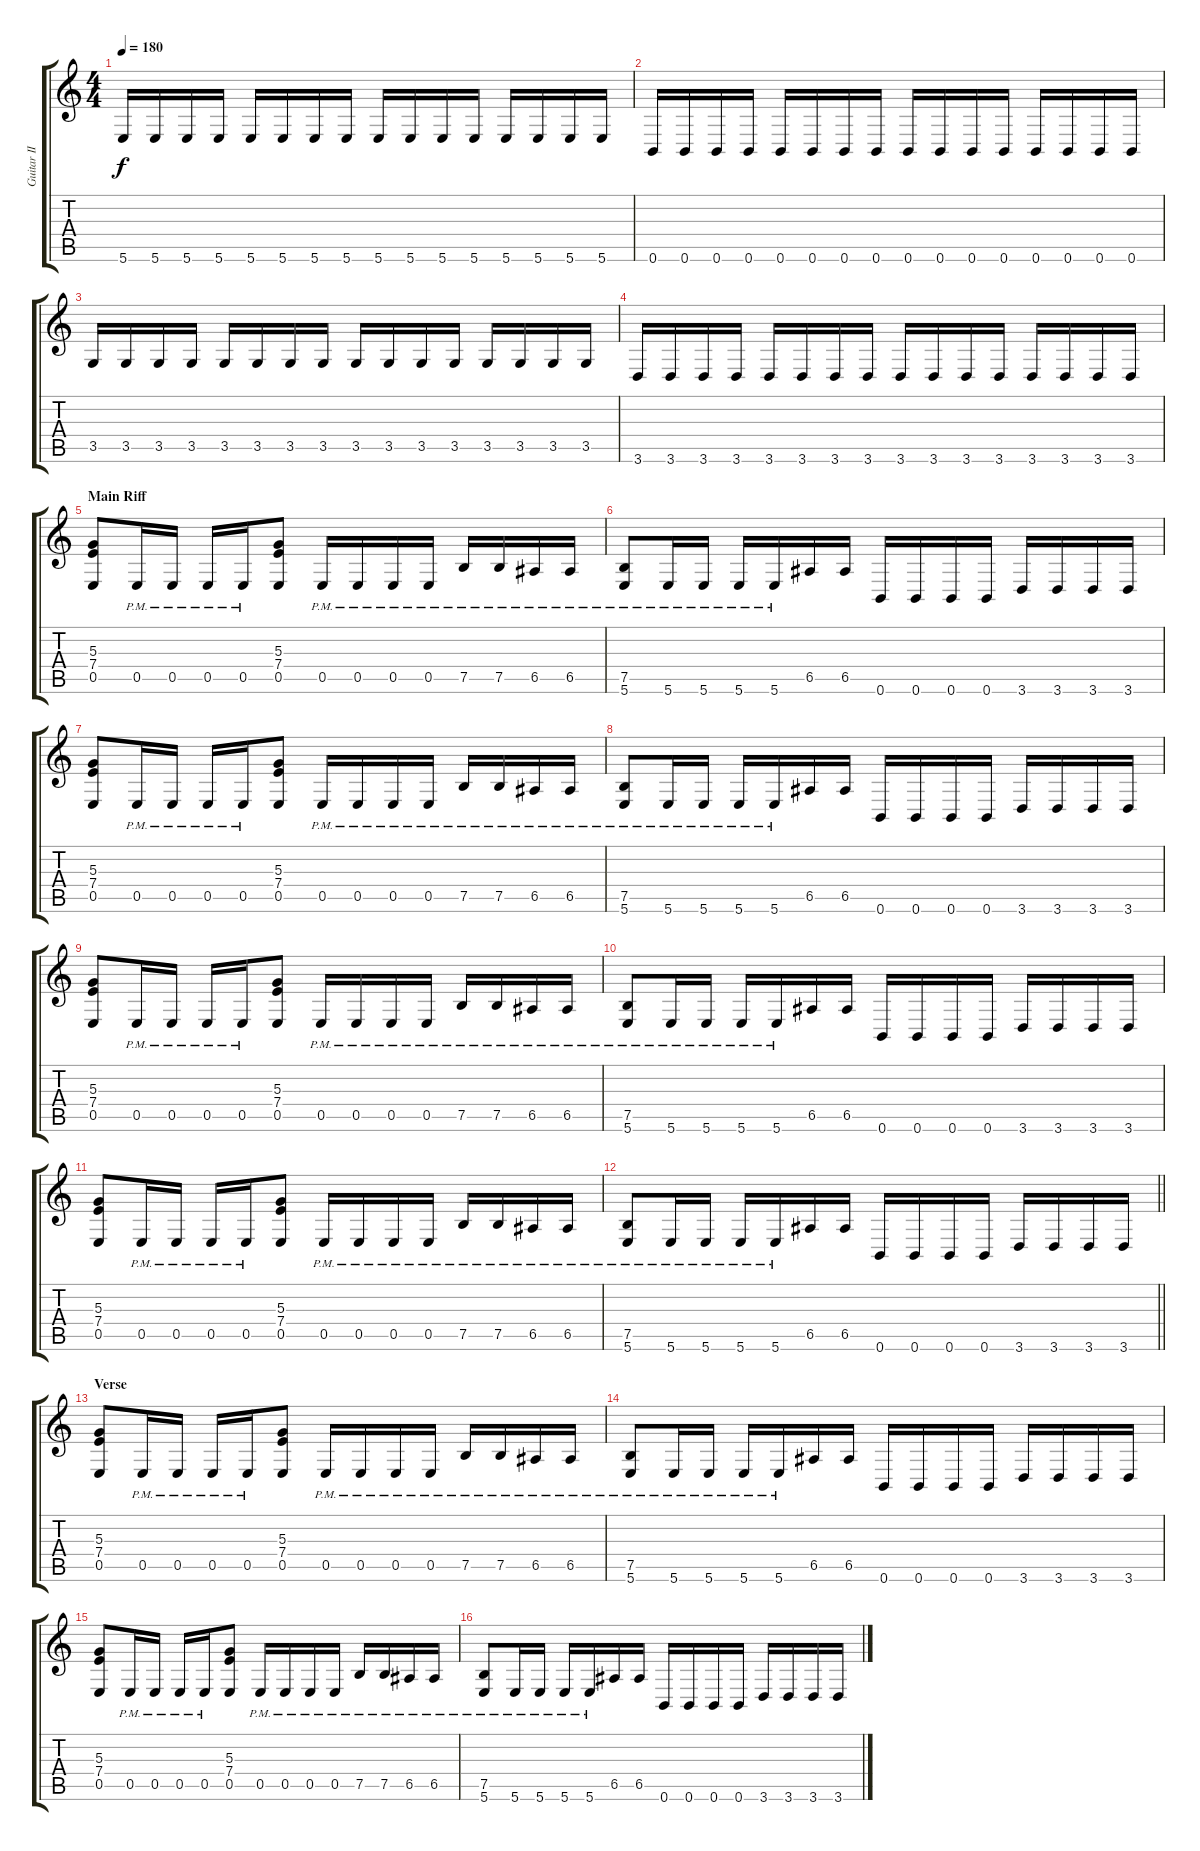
\track ("Guitar II" "Guitar II") {instrument distortionguitar}
\staff {score tabs}
\tuning (B3 Gb3 D3 A2 E2 B1) {hide}
\ts (4 4)
\tempo 180
\clef g2
\ks c
5.6.16{dy f} 5.6.16 5.6.16 5.6.16 5.6.16 5.6.16 5.6.16 5.6.16 5.6.16 5.6.16 5.6.16 5.6.16 5.6.16 5.6.16 5.6.16 5.6.16 |
0.6.16 0.6.16 0.6.16 0.6.16 0.6.16 0.6.16 0.6.16 0.6.16 0.6.16 0.6.16 0.6.16 0.6.16 0.6.16 0.6.16 0.6.16 0.6.16 |
3.5.16 3.5.16 3.5.16 3.5.16 3.5.16 3.5.16 3.5.16 3.5.16 3.5.16 3.5.16 3.5.16 3.5.16 3.5.16 3.5.16 3.5.16 3.5.16 |
3.6.16 3.6.16 3.6.16 3.6.16 3.6.16 3.6.16 3.6.16 3.6.16 3.6.16 3.6.16 3.6.16 3.6.16 3.6.16 3.6.16 3.6.16 3.6.16 |
\section ("" "Main Riff")
(5.3 7.4 0.5).8 0.5{pm}.16 0.5{pm}.16 0.5{pm}.16 0.5{pm}.16 (5.3 7.4 0.5).8 0.5{pm}.16 0.5{pm}.16 0.5{pm}.16 0.5{pm}.16 7.5{pm}.16 7.5{pm}.16 6.5{pm}.16 6.5{pm}.16 |
(7.5{pm} 5.6{pm}).8 5.6{pm}.16 5.6{pm}.16 5.6{pm}.16 5.6{pm}.16 6.5.16 6.5.16 0.6.16 0.6.16 0.6.16 0.6.16 3.6.16 3.6.16 3.6.16 3.6.16 |
(5.3 7.4 0.5).8 0.5{pm}.16 0.5{pm}.16 0.5{pm}.16 0.5{pm}.16 (5.3 7.4 0.5).8 0.5{pm}.16 0.5{pm}.16 0.5{pm}.16 0.5{pm}.16 7.5{pm}.16 7.5{pm}.16 6.5{pm}.16 6.5{pm}.16 |
(7.5{pm} 5.6{pm}).8 5.6{pm}.16 5.6{pm}.16 5.6{pm}.16 5.6{pm}.16 6.5.16 6.5.16 0.6.16 0.6.16 0.6.16 0.6.16 3.6.16 3.6.16 3.6.16 3.6.16 |
(5.3 7.4 0.5).8 0.5{pm}.16 0.5{pm}.16 0.5{pm}.16 0.5{pm}.16 (5.3 7.4 0.5).8 0.5{pm}.16 0.5{pm}.16 0.5{pm}.16 0.5{pm}.16 7.5{pm}.16 7.5{pm}.16 6.5{pm}.16 6.5{pm}.16 |
(7.5{pm} 5.6{pm}).8 5.6{pm}.16 5.6{pm}.16 5.6{pm}.16 5.6{pm}.16 6.5.16 6.5.16 0.6.16 0.6.16 0.6.16 0.6.16 3.6.16 3.6.16 3.6.16 3.6.16 |
(5.3 7.4 0.5).8 0.5{pm}.16 0.5{pm}.16 0.5{pm}.16 0.5{pm}.16 (5.3 7.4 0.5).8 0.5{pm}.16 0.5{pm}.16 0.5{pm}.16 0.5{pm}.16 7.5{pm}.16 7.5{pm}.16 6.5{pm}.16 6.5{pm}.16 |
\barLineRight lightlight
(7.5{pm} 5.6{pm}).8 5.6{pm}.16 5.6{pm}.16 5.6{pm}.16 5.6{pm}.16 6.5.16 6.5.16 0.6.16 0.6.16 0.6.16 0.6.16 3.6.16 3.6.16 3.6.16 3.6.16 |
\section ("" "Verse")
(5.3 7.4 0.5).8 0.5{pm}.16 0.5{pm}.16 0.5{pm}.16 0.5{pm}.16 (5.3 7.4 0.5).8 0.5{pm}.16 0.5{pm}.16 0.5{pm}.16 0.5{pm}.16 7.5{pm}.16 7.5{pm}.16 6.5{pm}.16 6.5{pm}.16 |
(7.5{pm} 5.6{pm}).8 5.6{pm}.16 5.6{pm}.16 5.6{pm}.16 5.6{pm}.16 6.5.16 6.5.16 0.6.16 0.6.16 0.6.16 0.6.16 3.6.16 3.6.16 3.6.16 3.6.16 |
(5.3 7.4 0.5).8 0.5{pm}.16 0.5{pm}.16 0.5{pm}.16 0.5{pm}.16 (5.3 7.4 0.5).8 0.5{pm}.16 0.5{pm}.16 0.5{pm}.16 0.5{pm}.16 7.5{pm}.16 7.5{pm}.16 6.5{pm}.16 6.5{pm}.16 |
(7.5{pm} 5.6{pm}).8 5.6{pm}.16 5.6{pm}.16 5.6{pm}.16 5.6{pm}.16 6.5.16 6.5.16 0.6.16 0.6.16 0.6.16 0.6.16 3.6.16 3.6.16 3.6.16 3.6.16
